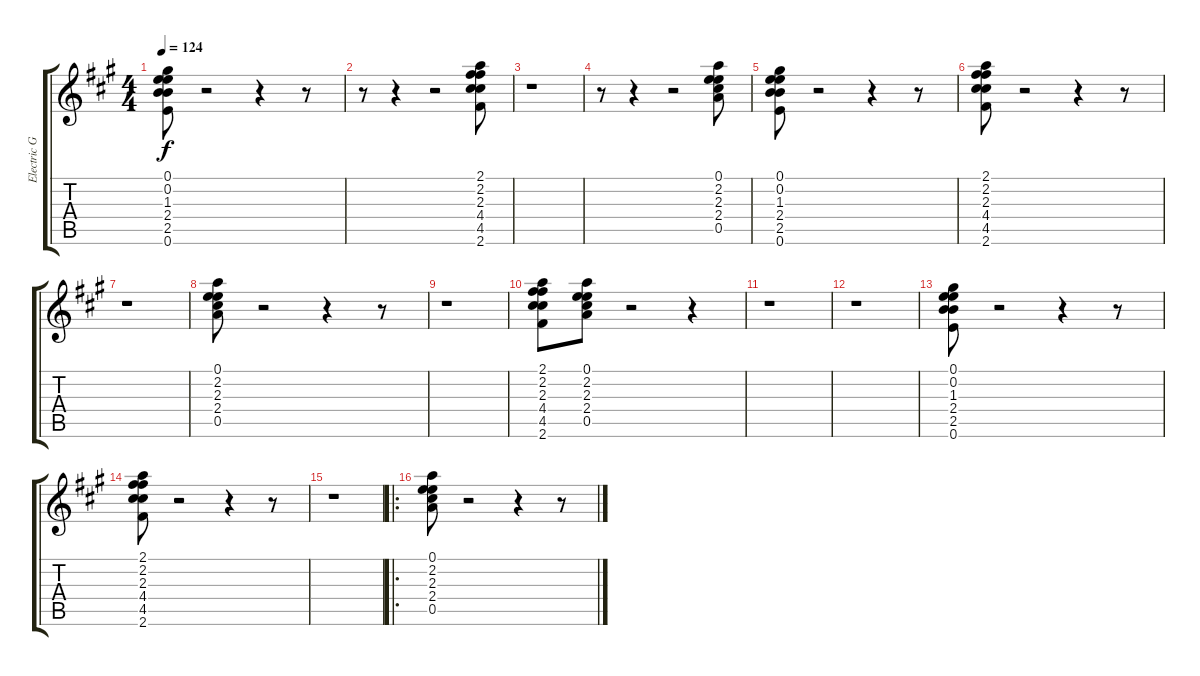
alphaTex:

\track ("Electric Guitar w/clean tone" "Electric G") {instrument electricguitarclean}
\staff {score tabs}
\tuning (E4 B3 G4 D4 A3 E3) {hide}
\ts (4 4)
\tempo 124
\clef g2
\ks a
(0.1 0.2 1.3 2.4 2.5 0.6).8{dy f} r.2 r.4 r.8 |
r.8 r.4 r.2 (2.1 2.2 2.3 4.4 4.5 2.6).8 |
r.1 |
r.8 r.4 r.2 (0.1 2.2 2.3 2.4 0.5).8 |
(0.1 0.2 1.3 2.4 2.5 0.6).8 r.2 r.4 r.8 |
(2.1 2.2 2.3 4.4 4.5 2.6).8 r.2 r.4 r.8 |
r.1 |
(0.1 2.2 2.3 2.4 0.5).8 r.2 r.4 r.8 |
r.1 |
(2.1 2.2 2.3 4.4 4.5 2.6).8 (0.1 2.2 2.3 2.4 0.5).8 r.2 r.4 |
r.1 |
r.1 |
(0.1 0.2 1.3 2.4 2.5 0.6).8 r.2 r.4 r.8 |
(2.1 2.2 2.3 4.4 4.5 2.6).8 r.2 r.4 r.8 |
r.1 |
\ro
(0.1 2.2 2.3 2.4 0.5).8 r.2 r.4 r.8
